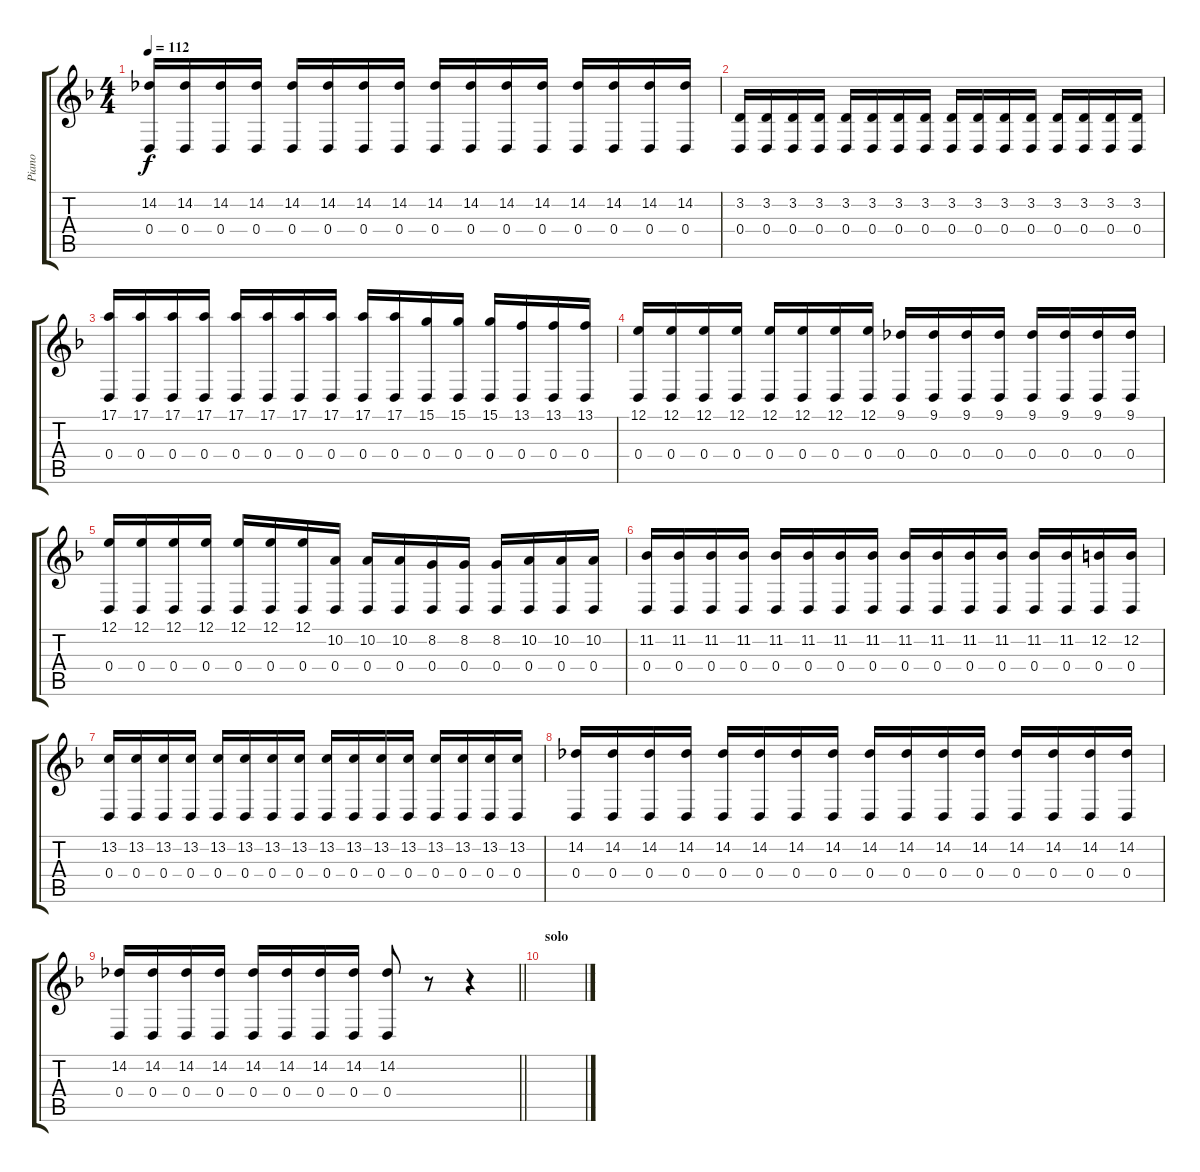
\track ("Piano" "Piano") {instrument acousticgrandpiano}
\staff {score tabs}
\tuning (E4 B3 G3 D3 A2 D2) {hide}
\ts (4 4)
\tempo 112
\clef g2
\ks dminor
(14.2 0.4).16{dy f} (14.2 0.4).16 (14.2 0.4).16 (14.2 0.4).16 (14.2 0.4).16 (14.2 0.4).16 (14.2 0.4).16 (14.2 0.4).16 (14.2 0.4).16 (14.2 0.4).16 (14.2 0.4).16 (14.2 0.4).16 (14.2 0.4).16 (14.2 0.4).16 (14.2 0.4).16 (14.2 0.4).16 |
(3.2 0.4).16 (3.2 0.4).16 (3.2 0.4).16 (3.2 0.4).16 (3.2 0.4).16 (3.2 0.4).16 (3.2 0.4).16 (3.2 0.4).16 (3.2 0.4).16 (3.2 0.4).16 (3.2 0.4).16 (3.2 0.4).16 (3.2 0.4).16 (3.2 0.4).16 (3.2 0.4).16 (3.2 0.4).16 |
(17.1 0.4).16 (17.1 0.4).16 (17.1 0.4).16 (17.1 0.4).16 (17.1 0.4).16 (17.1 0.4).16 (17.1 0.4).16 (17.1 0.4).16 (17.1 0.4).16 (17.1 0.4).16 (15.1 0.4).16 (15.1 0.4).16 (15.1 0.4).16 (13.1 0.4).16 (13.1 0.4).16 (13.1 0.4).16 |
(12.1 0.4).16 (12.1 0.4).16 (12.1 0.4).16 (12.1 0.4).16 (12.1 0.4).16 (12.1 0.4).16 (12.1 0.4).16 (12.1 0.4).16 (9.1 0.4).16 (9.1 0.4).16 (9.1 0.4).16 (9.1 0.4).16 (9.1 0.4).16 (9.1 0.4).16 (9.1 0.4).16 (9.1 0.4).16 |
(12.1 0.4).16 (12.1 0.4).16 (12.1 0.4).16 (12.1 0.4).16 (12.1 0.4).16 (12.1 0.4).16 (12.1 0.4).16 (10.2 0.4).16 (10.2 0.4).16 (10.2 0.4).16 (8.2 0.4).16 (8.2 0.4).16 (8.2 0.4).16 (10.2 0.4).16 (10.2 0.4).16 (10.2 0.4).16 |
(11.2 0.4).16 (11.2 0.4).16 (11.2 0.4).16 (11.2 0.4).16 (11.2 0.4).16 (11.2 0.4).16 (11.2 0.4).16 (11.2 0.4).16 (11.2 0.4).16 (11.2 0.4).16 (11.2 0.4).16 (11.2 0.4).16 (11.2 0.4).16 (11.2 0.4).16 (12.2 0.4).16 (12.2 0.4).16 |
(13.2 0.4).16 (13.2 0.4).16 (13.2 0.4).16 (13.2 0.4).16 (13.2 0.4).16 (13.2 0.4).16 (13.2 0.4).16 (13.2 0.4).16 (13.2 0.4).16 (13.2 0.4).16 (13.2 0.4).16 (13.2 0.4).16 (13.2 0.4).16 (13.2 0.4).16 (13.2 0.4).16 (13.2 0.4).16 |
(14.2 0.4).16 (14.2 0.4).16 (14.2 0.4).16 (14.2 0.4).16 (14.2 0.4).16 (14.2 0.4).16 (14.2 0.4).16 (14.2 0.4).16 (14.2 0.4).16 (14.2 0.4).16 (14.2 0.4).16 (14.2 0.4).16 (14.2 0.4).16 (14.2 0.4).16 (14.2 0.4).16 (14.2 0.4).16 |
\barLineRight lightlight
(14.2 0.4).16 (14.2 0.4).16 (14.2 0.4).16 (14.2 0.4).16 (14.2 0.4).16 (14.2 0.4).16 (14.2 0.4).16 (14.2 0.4).16 (14.2 0.4).8 r.8 r.4 |
\section ("" "solo")
